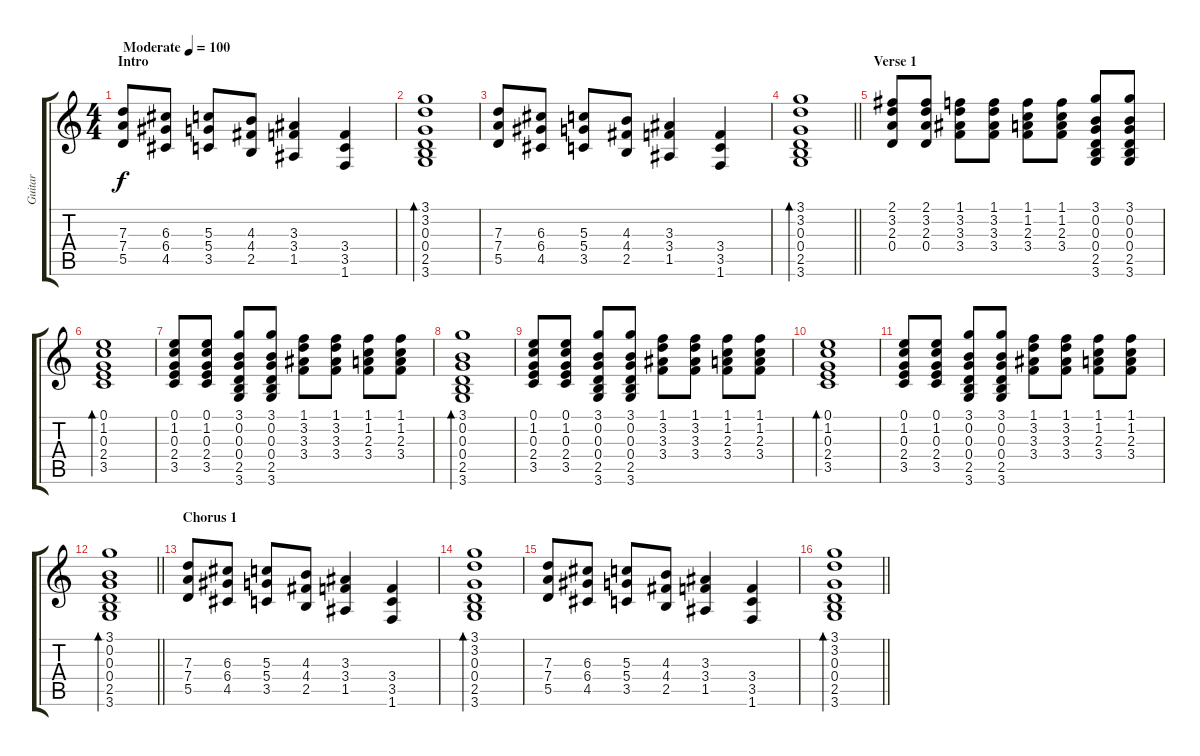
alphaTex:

\track ("Guitar" "Guitar") {instrument acousticguitarsteel}
\staff {score tabs}
\tuning (E4 B3 G3 D3 A2 E2) {hide}
\ts (4 4)
\section ("" "Intro")
\tempo (100 "Moderate")
\clef g2
\ks c
(7.3 7.4 5.5).8{dy f instrument acousticguitarsteel} (6.3 6.4 4.5).8 (5.3 5.4 3.5).8 (4.3 4.4 2.5).8 (3.3 3.4 1.5).4 (3.4 3.5 1.6).4 |
(3.1 3.2 0.3 0.4 2.5 3.6).1{bd 60} |
(7.3 7.4 5.5).8 (6.3 6.4 4.5).8 (5.3 5.4 3.5).8 (4.3 4.4 2.5).8 (3.3 3.4 1.5).4 (3.4 3.5 1.6).4 |
\barLineRight lightlight
(3.1 3.2 0.3 0.4 2.5 3.6).1{bd 60} |
\section ("" "Verse 1")
(2.1 3.2 2.3 0.4).8 (2.1 3.2 2.3 0.4).8 (1.1 3.2 3.3 3.4).8 (1.1 3.2 3.3 3.4).8 (1.1 1.2 2.3 3.4).8 (1.1 1.2 2.3 3.4).8 (3.1 0.2 0.3 0.4 2.5 3.6).8 (3.1 0.2 0.3 0.4 2.5 3.6).8 |
(0.1 1.2 0.3 2.4 3.5).1{bd 60} |
(0.1 1.2 0.3 2.4 3.5).8 (0.1 1.2 0.3 2.4 3.5).8 (3.1 0.2 0.3 0.4 2.5 3.6).8 (3.1 0.2 0.3 0.4 2.5 3.6).8 (1.1 3.2 3.3 3.4).8 (1.1 3.2 3.3 3.4).8 (1.1 1.2 2.3 3.4).8 (1.1 1.2 2.3 3.4).8 |
(3.1 0.2 0.3 0.4 2.5 3.6).1{bd 60} |
(0.1 1.2 0.3 2.4 3.5).8 (0.1 1.2 0.3 2.4 3.5).8 (3.1 0.2 0.3 0.4 2.5 3.6).8 (3.1 0.2 0.3 0.4 2.5 3.6).8 (1.1 3.2 3.3 3.4).8 (1.1 3.2 3.3 3.4).8 (1.1 1.2 2.3 3.4).8 (1.1 1.2 2.3 3.4).8 |
(0.1 1.2 0.3 2.4 3.5).1{bd 60} |
(0.1 1.2 0.3 2.4 3.5).8 (0.1 1.2 0.3 2.4 3.5).8 (3.1 0.2 0.3 0.4 2.5 3.6).8 (3.1 0.2 0.3 0.4 2.5 3.6).8 (1.1 3.2 3.3 3.4).8 (1.1 3.2 3.3 3.4).8 (1.1 1.2 2.3 3.4).8 (1.1 1.2 2.3 3.4).8 |
\barLineRight lightlight
(3.1 0.2 0.3 0.4 2.5 3.6).1{bd 60} |
\section ("" "Chorus 1")
(7.3 7.4 5.5).8 (6.3 6.4 4.5).8 (5.3 5.4 3.5).8 (4.3 4.4 2.5).8 (3.3 3.4 1.5).4 (3.4 3.5 1.6).4 |
(3.1 3.2 0.3 0.4 2.5 3.6).1{bd 60} |
(7.3 7.4 5.5).8 (6.3 6.4 4.5).8 (5.3 5.4 3.5).8 (4.3 4.4 2.5).8 (3.3 3.4 1.5).4 (3.4 3.5 1.6).4 |
\barLineRight lightlight
(3.1 3.2 0.3 0.4 2.5 3.6).1{bd 60}
